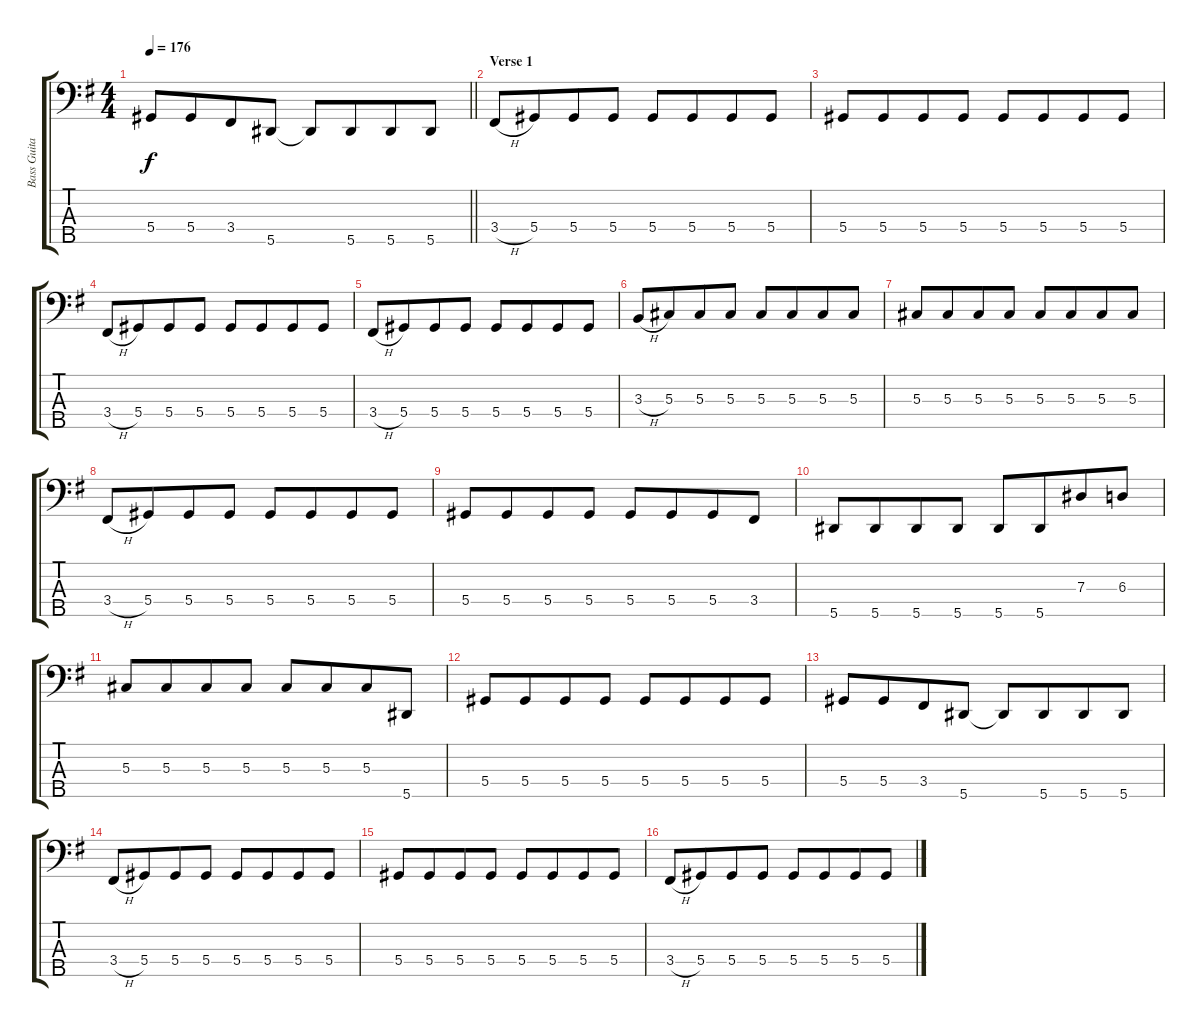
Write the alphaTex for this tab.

\track ("Bass Guitar" "Bass Guita") {instrument electricbassfinger}
\staff {score tabs}
\tuning (Gb2 Db2 Ab1 Eb1 Bb0) {hide}
\ts (4 4)
\tempo 176
\clef f4
\barLineRight lightlight
\ks eminor
5.4.8{dy f} 5.4.8{beam merge} 3.4.8 5.5.8 5.5{t}.8 5.5.8{beam merge} 5.5.8 5.5.8 |
\section ("" "Verse 1")
3.4{h}.8 5.4.8{beam merge} 5.4.8 5.4.8 5.4.8 5.4.8{beam merge} 5.4.8 5.4.8 |
5.4.8 5.4.8{beam merge} 5.4.8 5.4.8 5.4.8 5.4.8{beam merge} 5.4.8 5.4.8 |
3.4{h}.8 5.4.8{beam merge} 5.4.8 5.4.8 5.4.8 5.4.8{beam merge} 5.4.8 5.4.8 |
3.4{h}.8 5.4.8{beam merge} 5.4.8 5.4.8 5.4.8 5.4.8{beam merge} 5.4.8 5.4.8 |
3.3{h}.8 5.3.8{beam merge} 5.3.8 5.3.8 5.3.8 5.3.8{beam merge} 5.3.8 5.3.8 |
5.3.8 5.3.8{beam merge} 5.3.8 5.3.8 5.3.8 5.3.8{beam merge} 5.3.8 5.3.8 |
3.4{h}.8 5.4.8{beam merge} 5.4.8 5.4.8 5.4.8 5.4.8{beam merge} 5.4.8 5.4.8 |
5.4.8 5.4.8{beam merge} 5.4.8 5.4.8 5.4.8 5.4.8{beam merge} 5.4.8 3.4.8 |
5.5.8 5.5.8{beam merge} 5.5.8 5.5.8 5.5.8 5.5.8{beam merge} 7.3.8 6.3.8 |
5.3.8 5.3.8{beam merge} 5.3.8 5.3.8 5.3.8 5.3.8{beam merge} 5.3.8 5.5.8 |
5.4.8 5.4.8{beam merge} 5.4.8 5.4.8 5.4.8 5.4.8{beam merge} 5.4.8 5.4.8 |
5.4.8 5.4.8{beam merge} 3.4.8 5.5.8 5.5{t}.8 5.5.8{beam merge} 5.5.8 5.5.8 |
3.4{h}.8 5.4.8{beam merge} 5.4.8 5.4.8 5.4.8 5.4.8{beam merge} 5.4.8 5.4.8 |
5.4.8 5.4.8{beam merge} 5.4.8 5.4.8 5.4.8 5.4.8{beam merge} 5.4.8 5.4.8 |
3.4{h}.8 5.4.8{beam merge} 5.4.8 5.4.8 5.4.8 5.4.8{beam merge} 5.4.8 5.4.8
